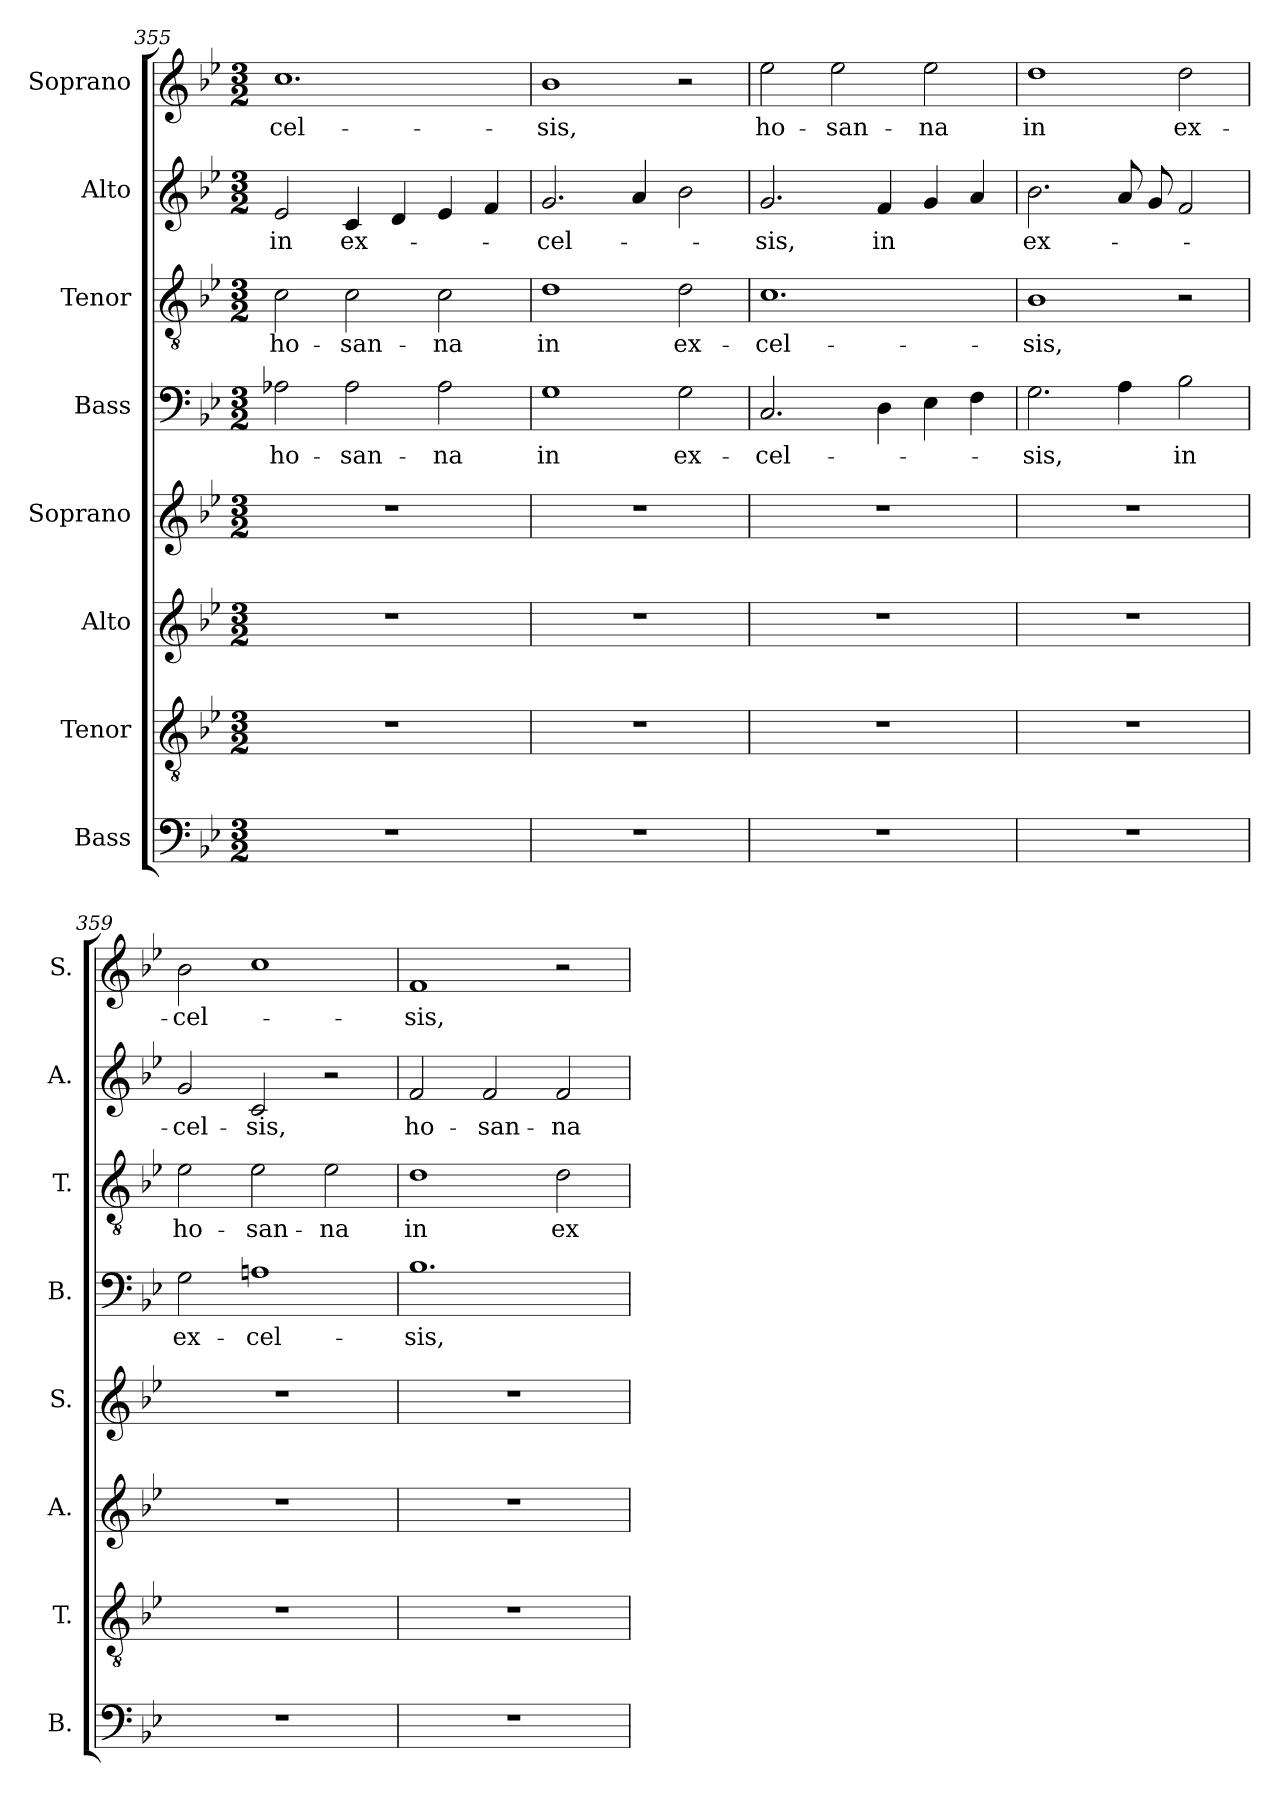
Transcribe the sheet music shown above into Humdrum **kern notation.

**kern	**kern	**kern	**kern	**kern	**text	**kern	**text	**kern	**text	**kern	**text
*part8	*part7	*part6	*part5	*part4	*part4	*part3	*part3	*part2	*part2	*part1	*part1
*staff8	*staff7	*staff6	*staff5	*staff4	*staff4	*staff3	*staff3	*staff2	*staff2	*staff1	*staff1
*I"Bass	*I"Tenor	*I"Alto	*I"Soprano	*I"Bass	*	*I"Tenor	*	*I"Alto	*	*I"Soprano	*
*I'B.	*I'T.	*I'A.	*I'S.	*I'B.	*	*I'T.	*	*I'A.	*	*I'S.	*
*clefF4	*clefGv2	*clefG2	*clefG2	*clefF4	*	*clefGv2	*	*clefG2	*	*clefG2	*
*	*ITrd7c12	*	*	*	*	*ITrd7c12	*	*	*	*	*
*k[b-e-]	*k[b-e-]	*k[b-e-]	*k[b-e-]	*k[b-e-]	*	*k[b-e-]	*	*k[b-e-]	*	*k[b-e-]	*
*B-:	*B-:	*B-:	*B-:	*B-:	*	*B-:	*	*B-:	*	*B-:	*
*M3/2	*M3/2	*M3/2	*M3/2	*M3/2	*	*M3/2	*	*M3/2	*	*M3/2	*
=355	=355	=355	=355	=355	=355	=355	=355	=355	=355	=355	=355
!LO:N:vis=1	!LO:N:vis=1	!LO:N:vis=1	!LO:N:vis=1	!	!	!	!	!	!	!	!
!	!	!	!	!	!LO:LY:b:color=#000000	!	!	!	!	!	!
!	!	!	!	!	!	!	!LO:LY:b:color=#000000	!	!	!	!
!	!	!	!	!	!	!	!	!	!LO:LY:b:color=#000000	!	!
!	!	!	!	!	!	!	!	!	!	!	!LO:LY:b:color=#000000
1.r	1.r	1.r	1.r	2A-Xi\	ho-	2Ci\	ho-	2e-i/	in	1.cci	-cel-
!	!	!	!	!	!LO:LY:b:color=#000000	!	!	!	!	!	!
!	!	!	!	!	!	!	!LO:LY:b:color=#000000	!	!	!	!
!	!	!	!	!	!	!	!	!	!LO:LY:b:color=#000000	!	!
.	.	.	.	2A-i\	-san-	2Ci\	-san-	4ci/	ex-	.	.
.	.	.	.	.	.	.	.	4di/	.	.	.
!	!	!	!	!	!LO:LY:b:color=#000000	!	!	!	!	!	!
!	!	!	!	!	!	!	!LO:LY:b:color=#000000	!	!	!	!
.	.	.	.	2A-i\	-na	2Ci\	-na	4e-i/	.	.	.
.	.	.	.	.	.	.	.	4fi/	.	.	.
=356	=356	=356	=356	=356	=356	=356	=356	=356	=356	=356	=356
!LO:N:vis=1	!LO:N:vis=1	!LO:N:vis=1	!LO:N:vis=1	!	!	!	!	!	!	!	!
!	!	!	!	!	!LO:LY:b:color=#000000	!	!	!	!	!	!
!	!	!	!	!	!	!	!LO:LY:b:color=#000000	!	!	!	!
!	!	!	!	!	!	!	!	!	!LO:LY:b:color=#000000	!	!
!	!	!	!	!	!	!	!	!	!	!	!LO:LY:b:color=#000000
1.r	1.r	1.r	1.r	1Gi	in	1Di	in	2.gi/	-cel-	1b-i	-sis,
.	.	.	.	.	.	.	.	4ai/	.	.	.
!	!	!	!	!	!LO:LY:b:color=#000000	!	!	!	!	!	!
!	!	!	!	!	!	!	!LO:LY:b:color=#000000	!	!	!	!
.	.	.	.	2Gi\	ex-	2Di\	ex-	2b-i\	.	2r	.
=357	=357	=357	=357	=357	=357	=357	=357	=357	=357	=357	=357
!LO:N:vis=1	!LO:N:vis=1	!LO:N:vis=1	!LO:N:vis=1	!	!	!	!	!	!	!	!
!	!	!	!	!	!LO:LY:b:color=#000000	!	!	!	!	!	!
!	!	!	!	!	!	!	!LO:LY:b:color=#000000	!	!	!	!
!	!	!	!	!	!	!	!	!	!LO:LY:b:color=#000000	!	!
!	!	!	!	!	!	!	!	!	!	!	!LO:LY:b:color=#000000
1.r	1.r	1.r	1.r	2.Ci/	-cel-	1.Ci	-cel-	2.gi/	-sis,	2ee-i\	ho-
!	!	!	!	!	!	!	!	!	!	!	!LO:LY:b:color=#000000
.	.	.	.	.	.	.	.	.	.	2ee-i\	-san-
!	!	!	!	!	!	!	!	!	!LO:LY:b:color=#000000	!	!
.	.	.	.	4Di\	.	.	.	4fi/	in	.	.
!	!	!	!	!	!	!	!	!	!	!	!LO:LY:b:color=#000000
.	.	.	.	4E-i\	.	.	.	4gi/	.	2ee-i\	-na
.	.	.	.	4Fi\	.	.	.	4ai/	.	.	.
!!LO:LB:g=z
=358	=358	=358	=358	=358	=358	=358	=358	=358	=358	=358	=358
!LO:N:vis=1	!LO:N:vis=1	!LO:N:vis=1	!LO:N:vis=1	!	!	!	!	!	!	!	!
!	!	!	!	!	!LO:LY:b:color=#000000	!	!	!	!	!	!
!	!	!	!	!	!	!	!LO:LY:b:color=#000000	!	!	!	!
!	!	!	!	!	!	!	!	!	!LO:LY:b:color=#000000	!	!
!	!	!	!	!	!	!	!	!	!	!	!LO:LY:b:color=#000000
1.r	1.r	1.r	1.r	2.Gi\	-sis,	1BB-i	-sis,	2.b-i\	ex-	1ddi	in
.	.	.	.	4Ai\	.	.	.	8ai/	.	.	.
.	.	.	.	.	.	.	.	8gi/	.	.	.
!	!	!	!	!	!LO:LY:b:color=#000000	!	!	!	!	!	!
!	!	!	!	!	!	!	!	!	!	!	!LO:LY:b:color=#000000
.	.	.	.	2B-i\	in	2r	.	2fi/	.	2ddi\	ex-
=359	=359	=359	=359	=359	=359	=359	=359	=359	=359	=359	=359
!LO:N:vis=1	!LO:N:vis=1	!LO:N:vis=1	!LO:N:vis=1	!	!	!	!	!	!	!	!
!	!	!	!	!	!LO:LY:b:color=#000000	!	!	!	!	!	!
!	!	!	!	!	!	!	!LO:LY:b:color=#000000	!	!	!	!
!	!	!	!	!	!	!	!	!	!LO:LY:b:color=#000000	!	!
!	!	!	!	!	!	!	!	!	!	!	!LO:LY:b:color=#000000
1.r	1.r	1.r	1.r	2Gi\	ex-	2E-i\	ho-	2gi/	-cel-	2b-i\	-cel-
!	!	!	!	!	!LO:LY:b:color=#000000	!	!	!	!	!	!
!	!	!	!	!	!	!	!LO:LY:b:color=#000000	!	!	!	!
!	!	!	!	!	!	!	!	!	!LO:LY:b:color=#000000	!	!
.	.	.	.	1Ani	-cel-	2E-i\	-san-	2ci/	-sis,	1cci	.
!	!	!	!	!	!	!	!LO:LY:b:color=#000000	!	!	!	!
.	.	.	.	.	.	2E-i\	-na	2r	.	.	.
=360	=360	=360	=360	=360	=360	=360	=360	=360	=360	=360	=360
!LO:N:vis=1	!LO:N:vis=1	!LO:N:vis=1	!LO:N:vis=1	!	!	!	!	!	!	!	!
!	!	!	!	!	!LO:LY:b:color=#000000	!	!	!	!	!	!
!	!	!	!	!	!	!	!LO:LY:b:color=#000000	!	!	!	!
!	!	!	!	!	!	!	!	!	!LO:LY:b:color=#000000	!	!
!	!	!	!	!	!	!	!	!	!	!	!LO:LY:b:color=#000000
1.r	1.r	1.r	1.r	1.B-i	-sis,	1Di	in	2fi/	ho-	1fi	-sis,
!	!	!	!	!	!	!	!	!	!LO:LY:b:color=#000000	!	!
.	.	.	.	.	.	.	.	2fi/	-san-	.	.
!	!	!	!	!	!	!	!LO:LY:b:color=#000000	!	!	!	!
!	!	!	!	!	!	!	!	!	!LO:LY:b:color=#000000	!	!
.	.	.	.	.	.	2Di\	ex-	2fi/	-na	2r	.
=	=	=	=	=	=	=	=	=	=	=	=
*-	*-	*-	*-	*-	*-	*-	*-	*-	*-	*-	*-
